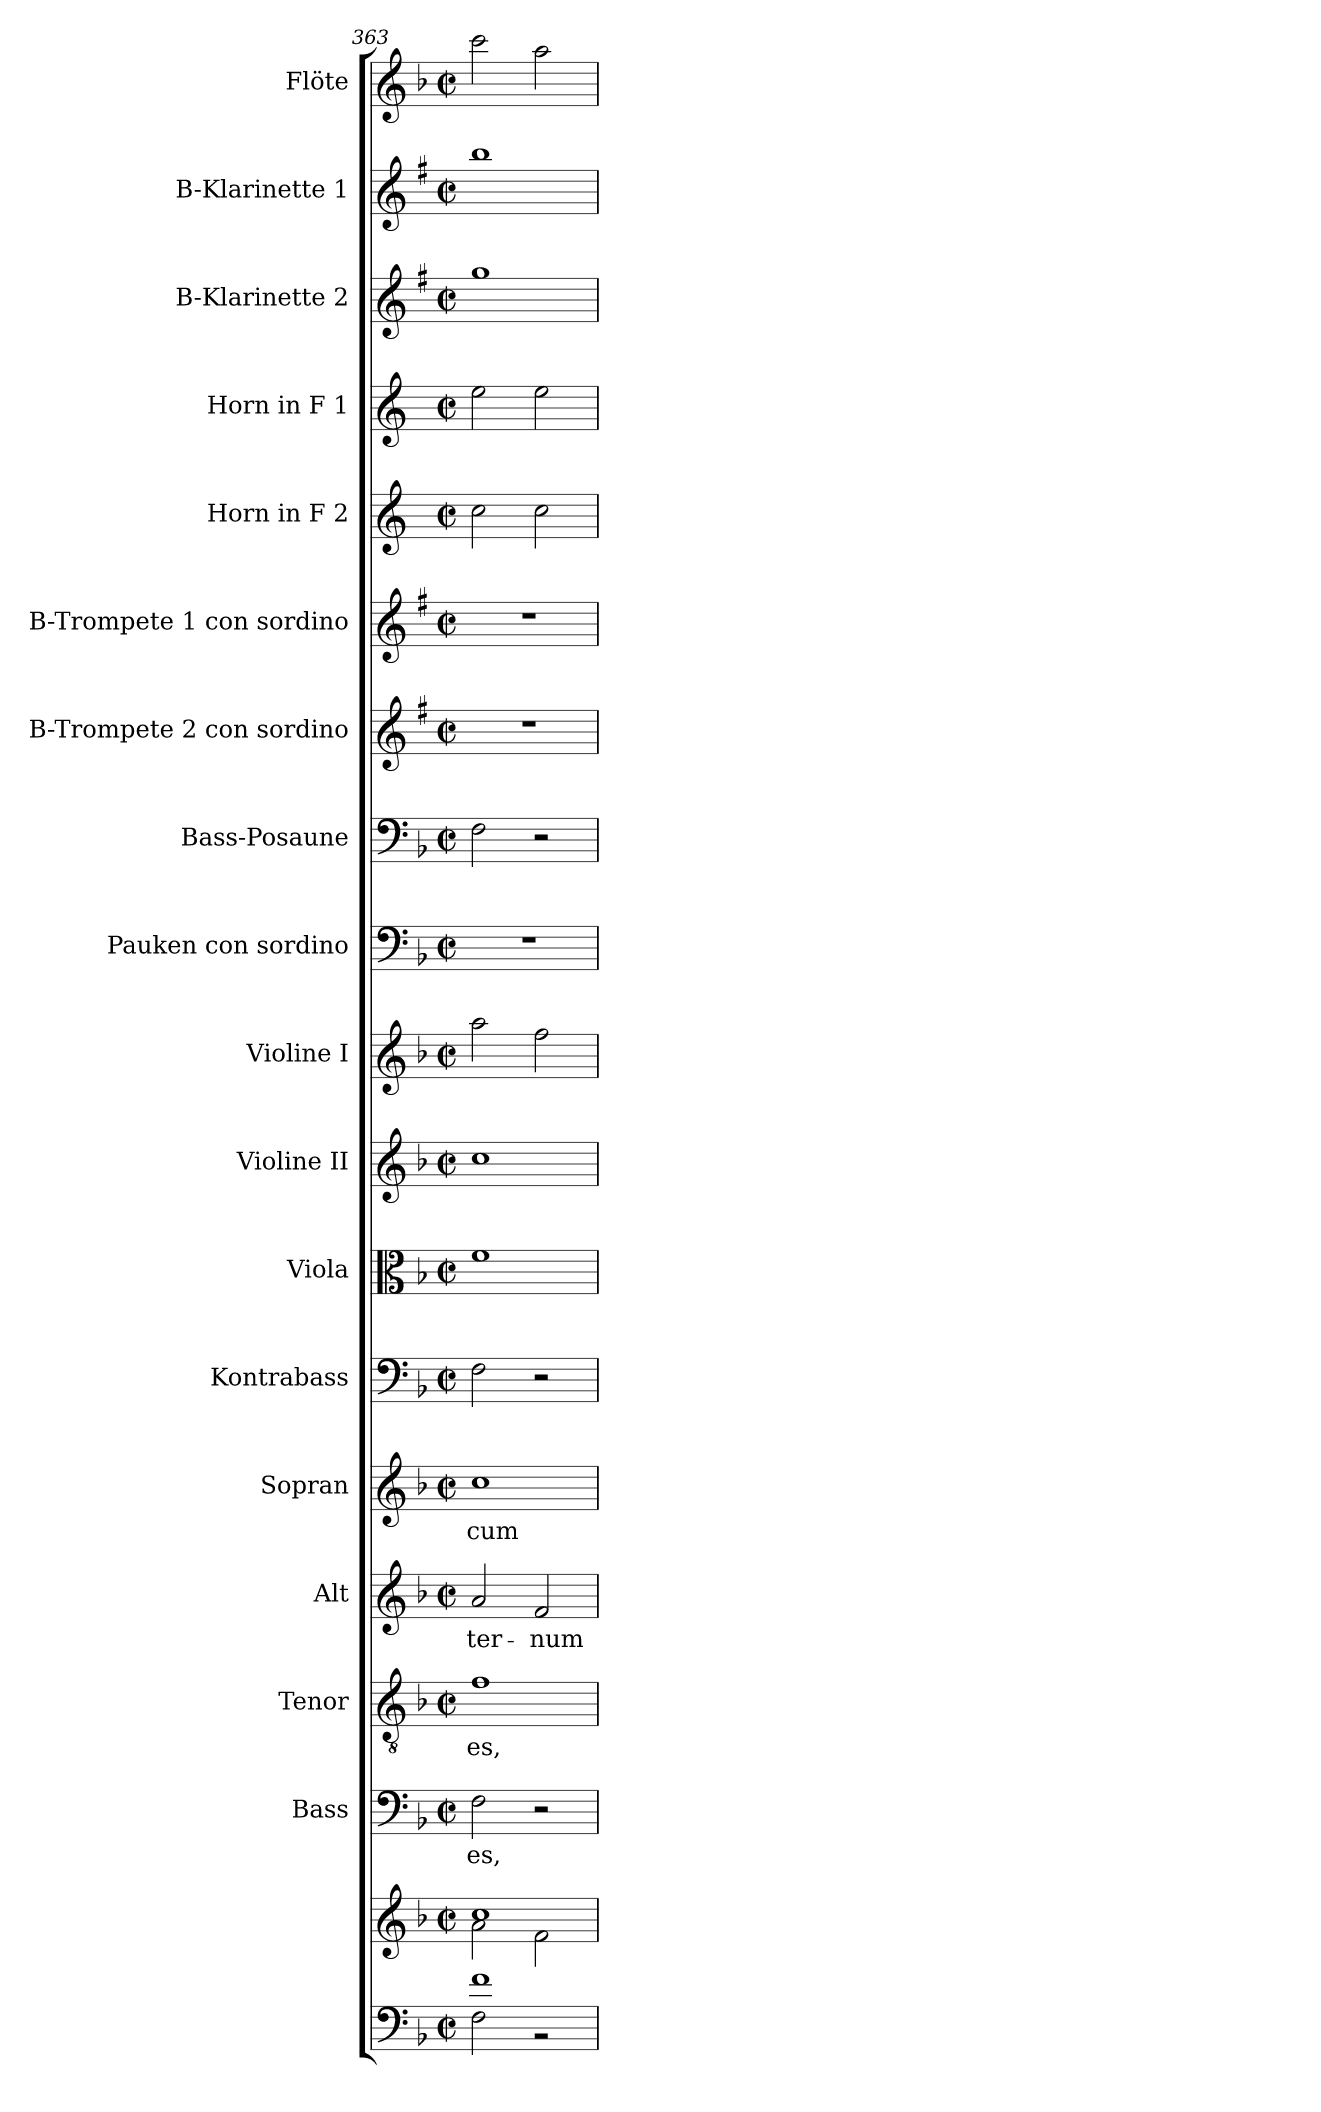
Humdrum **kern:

**kern	**kern	**kern	**text	**kern	**text	**kern	**text	**kern	**text	**kern	**kern	**kern	**kern	**kern	**kern	**kern	**kern	**kern	**kern	**kern	**kern	**kern
*part18	*part18	*part17	*part17	*part16	*part16	*part15	*part15	*part14	*part14	*part13	*part12	*part11	*part10	*part9	*part8	*part7	*part6	*part5	*part4	*part3	*part2	*part1
*staff19	*staff18	*staff17	*staff17	*staff16	*staff16	*staff15	*staff15	*staff14	*staff14	*staff13	*staff12	*staff11	*staff10	*staff9	*staff8	*staff7	*staff6	*staff5	*staff4	*staff3	*staff2	*staff1
*	*	*I"Bass	*	*I"Tenor	*	*I"Alt	*	*I"Sopran	*	*I"Kontrabass	*I"Viola	*I"Violine II	*I"Violine I	*I"Pauken con sordino	*I"Bass-Posaune	*I"B-Trompete 2 con sordino	*I"B-Trompete 1 con sordino	*I"Horn in F 2	*I"Horn in F 1	*I"B-Klarinette 2	*I"B-Klarinette 1	*I"Flöte
*	*	*I'B.	*	*I'T.	*	*I'A.	*	*I'S.	*	*I'Kb.	*I'Vla.	*I'Vl. II	*I'Vl. I	*I'Pk.	*I'B. Pos.	*I'B Trp. 2	*I'B Trp. 1	*	*	*I'B Kl. 2	*I'B Kl. 1	*I'Fl.
*clefF4	*clefG2	*clefF4	*	*clefGv2	*	*clefG2	*	*clefG2	*	*clefF4	*clefC3	*clefG2	*clefG2	*clefF4	*clefF4	*clefG2	*clefG2	*clefG2	*clefG2	*clefG2	*clefG2	*clefG2
*	*	*	*	*	*	*	*	*	*	*ITrd7c12	*	*	*	*	*	*ITrd1c2	*ITrd1c2	*ITrd4c7	*ITrd4c7	*ITrd1c2	*ITrd1c2	*
*k[b-]	*k[b-]	*k[b-]	*	*k[b-]	*	*k[b-]	*	*k[b-]	*	*k[b-]	*k[b-]	*k[b-]	*k[b-]	*k[b-]	*k[b-]	*k[b-]	*k[b-]	*k[b-]	*k[b-]	*k[b-]	*k[b-]	*k[b-]
*F:	*F:	*F:	*	*F:	*	*F:	*	*F:	*	*F:	*F:	*F:	*F:	*F:	*F:	*F:	*F:	*F:	*F:	*F:	*F:	*F:
*M2/2	*M2/2	*M2/2	*	*M2/2	*	*M2/2	*	*M2/2	*	*M2/2	*M2/2	*M2/2	*M2/2	*M2/2	*M2/2	*M2/2	*M2/2	*M2/2	*M2/2	*M2/2	*M2/2	*M2/2
*met(c|)	*met(c|)	*met(c|)	*	*met(c|)	*	*met(c|)	*	*met(c|)	*	*met(c|)	*met(c|)	*met(c|)	*met(c|)	*met(c|)	*met(c|)	*met(c|)	*met(c|)	*met(c|)	*met(c|)	*met(c|)	*met(c|)	*met(c|)
=363	=363	=363	=363	=363	=363	=363	=363	=363	=363	=363	=363	=363	=363	=363	=363	=363	=363	=363	=363	=363	=363	=363
*^	*^	*	*	*	*	*	*	*	*	*	*	*	*	*	*	*	*	*	*	*	*	*
!	!	!	!	!	!LO:LY:b	!	!LO:LY:b	!	!LO:LY:b	!	!LO:LY:b	!	!	!	!	!	!	!	!	!	!	!	!	!
1f	2F\	1cc	2a\	2F\	es,	1f	es,	2a/	-ter-	1cc	cum	2FF\	1f	1cc	2aa\	1r	2F\	1r	1r	2f\	2a\	1ff	1aa	2ccc\
!	!	!	!	!	!	!	!	!	!LO:LY:b	!	!	!	!	!	!	!	!	!	!	!	!	!	!	!
.	2r	.	2f\	2r	.	.	.	2f/	-num	.	.	2r	.	.	2ff\	.	2r	.	.	2f\	2a\	.	.	2aa\
*v	*v	*	*	*	*	*	*	*	*	*	*	*	*	*	*	*	*	*	*	*	*	*	*	*
*	*v	*v	*	*	*	*	*	*	*	*	*	*	*	*	*	*	*	*	*	*	*	*	*
=	=	=	=	=	=	=	=	=	=	=	=	=	=	=	=	=	=	=	=	=	=	=
*-	*-	*-	*-	*-	*-	*-	*-	*-	*-	*-	*-	*-	*-	*-	*-	*-	*-	*-	*-	*-	*-	*-
